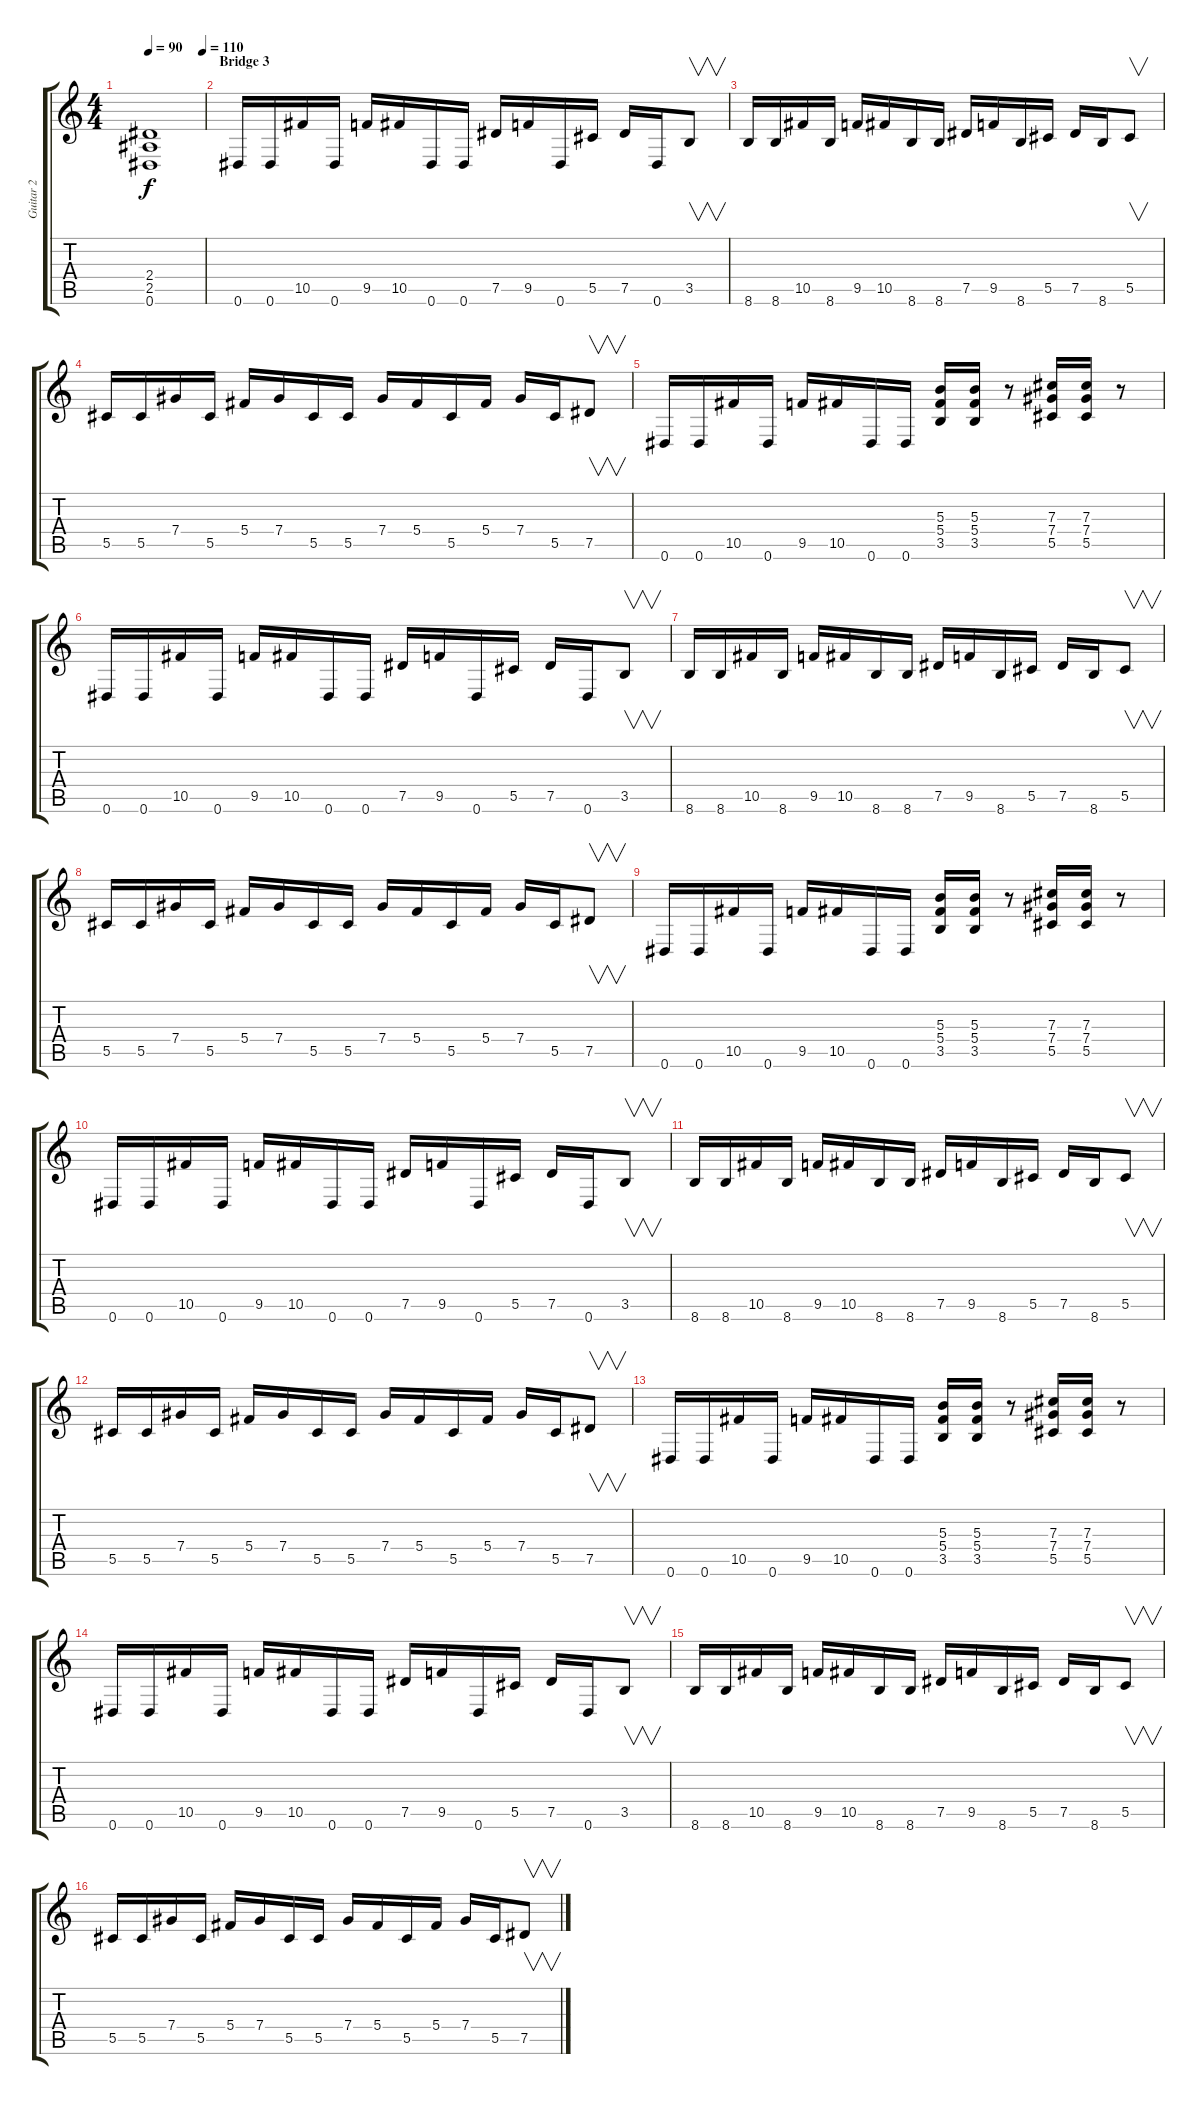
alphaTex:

\track ("Guitar 2" "Guitar 2") {instrument distortionguitar}
\staff {score tabs}
\tuning (Eb4 Bb3 Gb3 Db3 Ab2 Eb2) {hide}
\ts (4 4)
\tempo 90
\tempo (110 0.96875)
\clef g2
\ks c
(2.4 2.5 0.6).1{dy f} |
\section ("" "Bridge 3")
0.6.16 0.6.16 10.5.16 0.6.16 9.5.16 10.5.16 0.6.16 0.6.16 7.5.16 9.5.16 0.6.16 5.5.16 7.5.16 0.6.16 3.5.8{v} |
8.6.16 8.6.16 10.5.16 8.6.16 9.5.16 10.5.16 8.6.16 8.6.16 7.5.16 9.5.16 8.6.16 5.5.16 7.5.16 8.6.16 5.5.8{v} |
5.5.16 5.5.16 7.4.16 5.5.16 5.4.16 7.4.16 5.5.16 5.5.16 7.4.16 5.4.16 5.5.16 5.4.16 7.4.16 5.5.16 7.5.8{v} |
0.6.16 0.6.16 10.5.16 0.6.16 9.5.16 10.5.16 0.6.16 0.6.16 (5.3 5.4 3.5).16 (5.3 5.4 3.5).16 r.8 (7.3 7.4 5.5).16 (7.3 7.4 5.5).16 r.8 |
0.6.16 0.6.16 10.5.16 0.6.16 9.5.16 10.5.16 0.6.16 0.6.16 7.5.16 9.5.16 0.6.16 5.5.16 7.5.16 0.6.16 3.5.8{v} |
8.6.16 8.6.16 10.5.16 8.6.16 9.5.16 10.5.16 8.6.16 8.6.16 7.5.16 9.5.16 8.6.16 5.5.16 7.5.16 8.6.16 5.5.8{v} |
5.5.16 5.5.16 7.4.16 5.5.16 5.4.16 7.4.16 5.5.16 5.5.16 7.4.16 5.4.16 5.5.16 5.4.16 7.4.16 5.5.16 7.5.8{v} |
0.6.16 0.6.16 10.5.16 0.6.16 9.5.16 10.5.16 0.6.16 0.6.16 (5.3 5.4 3.5).16 (5.3 5.4 3.5).16 r.8 (7.3 7.4 5.5).16 (7.3 7.4 5.5).16 r.8 |
0.6.16 0.6.16 10.5.16 0.6.16 9.5.16 10.5.16 0.6.16 0.6.16 7.5.16 9.5.16 0.6.16 5.5.16 7.5.16 0.6.16 3.5.8{v} |
8.6.16 8.6.16 10.5.16 8.6.16 9.5.16 10.5.16 8.6.16 8.6.16 7.5.16 9.5.16 8.6.16 5.5.16 7.5.16 8.6.16 5.5.8{v} |
5.5.16 5.5.16 7.4.16 5.5.16 5.4.16 7.4.16 5.5.16 5.5.16 7.4.16 5.4.16 5.5.16 5.4.16 7.4.16 5.5.16 7.5.8{v} |
0.6.16 0.6.16 10.5.16 0.6.16 9.5.16 10.5.16 0.6.16 0.6.16 (5.3 5.4 3.5).16 (5.3 5.4 3.5).16 r.8 (7.3 7.4 5.5).16 (7.3 7.4 5.5).16 r.8 |
0.6.16 0.6.16 10.5.16 0.6.16 9.5.16 10.5.16 0.6.16 0.6.16 7.5.16 9.5.16 0.6.16 5.5.16 7.5.16 0.6.16 3.5.8{v} |
8.6.16 8.6.16 10.5.16 8.6.16 9.5.16 10.5.16 8.6.16 8.6.16 7.5.16 9.5.16 8.6.16 5.5.16 7.5.16 8.6.16 5.5.8{v} |
5.5.16 5.5.16 7.4.16 5.5.16 5.4.16 7.4.16 5.5.16 5.5.16 7.4.16 5.4.16 5.5.16 5.4.16 7.4.16 5.5.16 7.5.8{v}
